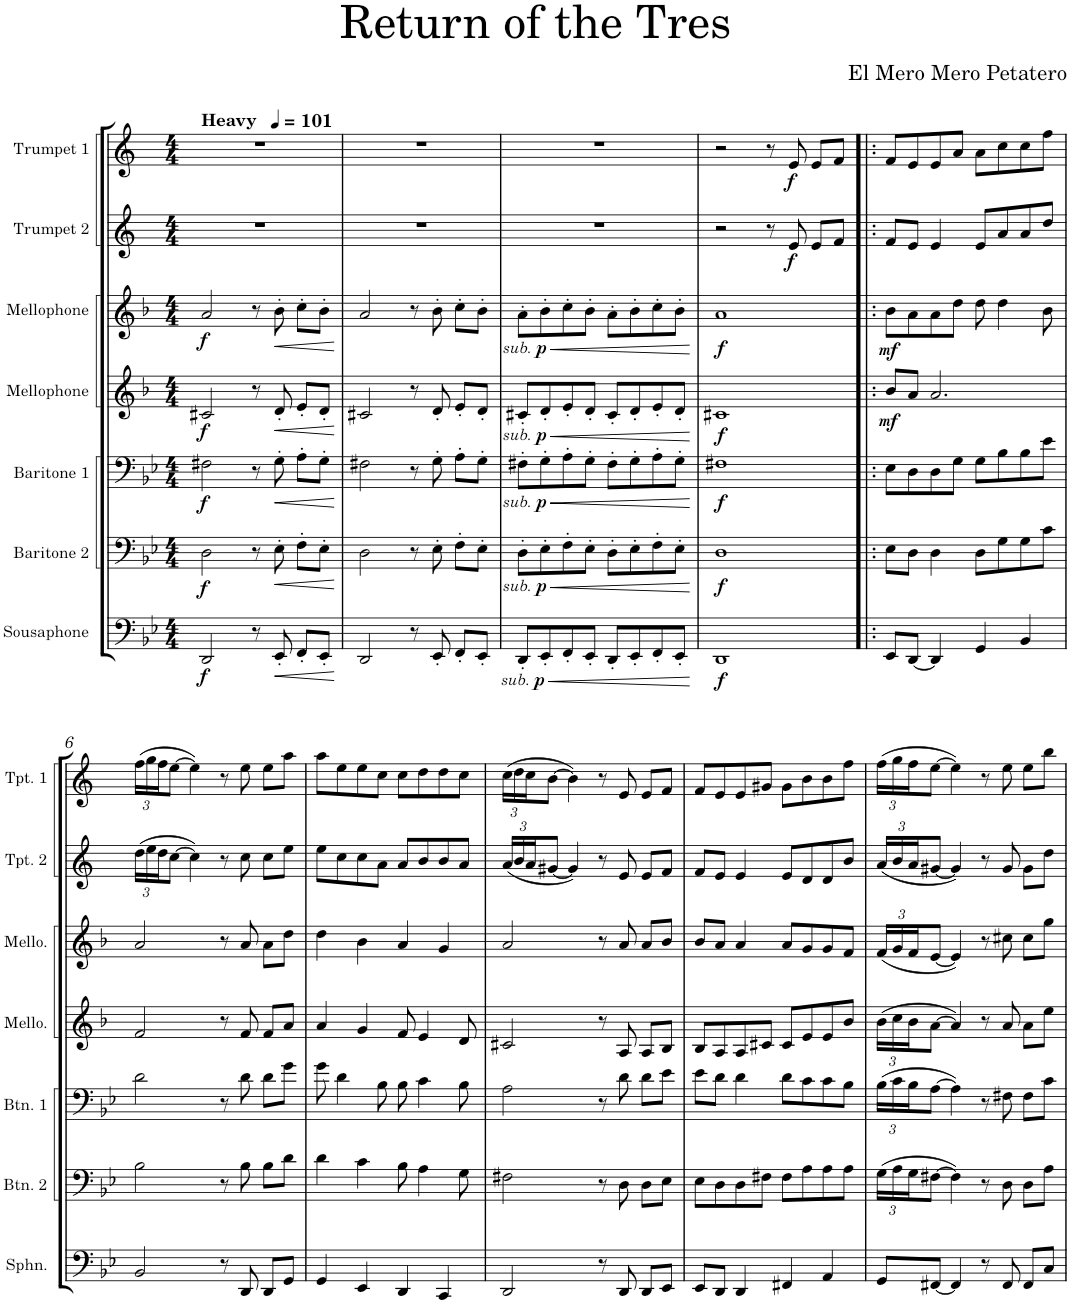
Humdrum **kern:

**kern	**dynam	**kern	**dynam	**kern	**dynam	**kern	**dynam	**kern	**dynam	**kern	**dynam	**kern	**dynam
*part7	*part7	*part6	*part6	*part5	*part5	*part4	*part4	*part3	*part3	*part2	*part2	*part1	*part1
*staff7	*staff7	*staff6	*staff6	*staff5	*staff5	*staff4	*staff4	*staff3	*staff3	*staff2	*staff2	*staff1	*staff1
*I"Sousaphone	*	*I"Baritone 2	*	*I"Baritone 1	*	*I"Mellophone	*	*I"Mellophone	*	*I"Trumpet 2	*	*I"Trumpet 1	*
*I'Sphn.	*	*I'Btn. 2	*	*I'Btn. 1	*	*I'Mello.	*	*I'Mello.	*	*I'Tpt. 2	*	*I'Tpt. 1	*
*clefF4	*	*clefF4	*	*clefF4	*	*clefG2	*	*clefG2	*	*clefG2	*	*clefG2	*
*	*	*Trd4c7	*	*Trd4c7	*	*Trd4c7	*	*Trd4c7	*	*Trd1c2	*	*Trd1c2	*
*k[b-e-]	*	*k[b-e-]	*	*k[b-e-]	*	*k[b-]	*	*k[b-]	*	*k[]	*	*k[]	*
*M4/4	*	*M4/4	*	*M4/4	*	*M4/4	*	*M4/4	*	*M4/4	*	*M4/4	*
*MM101	*	*MM101	*	*MM101	*	*MM101	*	*MM101	*	*MM101	*	*MM101	*
=1	=1	=1	=1	=1	=1	=1	=1	=1	=1	=1	=1	=1	=1
!	!	!	!	!	!	!	!	!	!	!	!	!LO:TX:a:B:t=Heavy	!
!	!LO:DY:b	!	!LO:DY:b	!	!LO:DY:b	!	!LO:DY:b	!	!LO:DY:b	!	!	!	!
2DD/	f	2D\	f	2F#X\	f	2c#X/	f	2a/	f	1r	.	1r	.
8r	.	8r	.	8r	.	8r	.	8r	.	.	.	.	.
!	!LO:HP:b	!	!LO:HP:b	!	!LO:HP:b	!	!LO:HP:b	!	!LO:HP:b	!	!	!	!
8EE-'/	<	8E-'\	<	8G'\	<	8d'/	<	8b-'\	<	.	.	.	.
8FF'/L	.	8F'\L	.	8A'\L	.	8e'/L	.	8cc'\L	.	.	.	.	.
8EE-'/J	.	8E-'\J	.	8G'\J	.	8d'/J	.	8b-'\J	.	.	.	.	.
.	[	.	[	.	[	.	[	.	[	.	.	.	.
=2	=2	=2	=2	=2	=2	=2	=2	=2	=2	=2	=2	=2	=2
2DD/	.	2D\	.	2F#X\	.	2c#X/	.	2a/	.	1r	.	1r	.
8r	.	8r	.	8r	.	8r	.	8r	.	.	.	.	.
8EE-'/	.	8E-'\	.	8G'\	.	8d'/	.	8b-'\	.	.	.	.	.
8FF'/L	.	8F'\L	.	8A'\L	.	8e'/L	.	8cc'\L	.	.	.	.	.
8EE-'/J	.	8E-'\J	.	8G'\J	.	8d'/J	.	8b-'\J	.	.	.	.	.
=3	=3	=3	=3	=3	=3	=3	=3	=3	=3	=3	=3	=3	=3
!	!LO:HP:b	!	!LO:HP:b	!	!LO:HP:b	!	!LO:HP:b	!	!LO:HP:b	!	!	!	!
!	!LO:DY:n=1:b	!	!	!	!	!	!	!	!	!	!	!	!
!	!LO:DY:n=2:b	!	!LO:DY:n=1:b	!	!	!	!	!	!	!	!	!	!
!	!	!	!LO:DY:n=2:b	!	!LO:DY:n=1:b	!	!	!	!	!	!	!	!
!	!	!	!	!	!LO:DY:n=2:b	!	!LO:DY:n=1:b	!	!	!	!	!	!
!	!	!	!	!	!	!	!LO:DY:n=2:b	!	!LO:DY:n=1:b	!	!	!	!
!	!	!	!	!	!	!	!	!	!LO:DY:n=2:b	!	!	!	!
8DD'/L	< other-dynamics p	8D'\L	< other-dynamics p	8F#X'\L	< other-dynamics p	8c#X'/L	< other-dynamics p	8a'\L	< other-dynamics p	1r	.	1r	.
8EE-'/	.	8E-'\	.	8G'\	.	8d'/	.	8b-'\	.	.	.	.	.
8FF'/	.	8F'\	.	8A'\	.	8e'/	.	8cc'\	.	.	.	.	.
8EE-'/J	.	8E-'\J	.	8G'\J	.	8d'/J	.	8b-'\J	.	.	.	.	.
8DD'/L	.	8D'\L	.	8F#'\L	.	8c#'/L	.	8a'\L	.	.	.	.	.
8EE-'/	.	8E-'\	.	8G'\	.	8d'/	.	8b-'\	.	.	.	.	.
8FF'/	.	8F'\	.	8A'\	.	8e'/	.	8cc'\	.	.	.	.	.
8EE-'/J	.	8E-'\J	.	8G'\J	.	8d'/J	.	8b-'\J	.	.	.	.	.
.	[	.	[	.	[	.	[	.	[	.	.	.	.
=4	=4	=4	=4	=4	=4	=4	=4	=4	=4	=4	=4	=4	=4
!	!LO:DY:b	!	!LO:DY:b	!	!LO:DY:b	!	!LO:DY:b	!	!LO:DY:b	!	!	!	!
1DD	f	1D	f	1F#X	f	1c#X	f	1a	f	2r	.	2r	.
.	.	.	.	.	.	.	.	.	.	8r	.	8r	.
!	!	!	!	!	!	!	!	!	!	!	!LO:DY:b	!	!LO:DY:b
.	.	.	.	.	.	.	.	.	.	8e/	f	8e/	f
.	.	.	.	.	.	.	.	.	.	8e/L	.	8e/L	.
.	.	.	.	.	.	.	.	.	.	8f/J	.	8f/J	.
=5!|:	=5!|:	=5!|:	=5!|:	=5!|:	=5!|:	=5!|:	=5!|:	=5!|:	=5!|:	=5!|:	=5!|:	=5!|:	=5!|:
!	!	!	!	!	!	!	!LO:DY:b	!	!LO:DY:b	!	!	!	!
8EE-/L	.	8E-\L	.	8E-\L	.	8b-/L	mf	8b-\L	mf	8f/L	.	8f/L	.
[8DD/J	.	8D\J	.	8D\	.	8a/J	.	8a\	.	8e/J	.	8e/	.
4DD/]	.	4D\	.	8D\	.	2.a/	.	8a\	.	4e/	.	8e/	.
.	.	.	.	8G\J	.	.	.	8dd\J	.	.	.	8a/J	.
4GG/	.	8D\L	.	8G\L	.	.	.	8dd\	.	8e/L	.	8a\L	.
.	.	8G\	.	8B-\	.	.	.	4dd\	.	8a/	.	8cc\	.
4BB-/	.	8G\	.	8B-\	.	.	.	.	.	8a/	.	8cc\	.
.	.	8c\J	.	8e-\J	.	.	.	8b-\	.	8dd/J	.	8ff\J	.
!!LO:LB:g=z
=6	=6	=6	=6	=6	=6	=6	=6	=6	=6	=6	=6	=6	=6
*	*	*	*	*	*	*	*	*	*	*Xbrackettup	*	*Xbrackettup	*
2BB-/	.	2B-\	.	2d\	.	2f/	.	2a/	.	(24dd\LL	.	(24ff\LL	.
.	.	.	.	.	.	.	.	.	.	24ee\	.	24gg\	.
.	.	.	.	.	.	.	.	.	.	24dd\J	.	24ff\J	.
.	.	.	.	.	.	.	.	.	.	[8cc\J	.	[8ee\J	.
.	.	.	.	.	.	.	.	.	.	4cc\])	.	4ee\])	.
8r	.	8r	.	8r	.	8r	.	8r	.	8r	.	8r	.
8DD/	.	8B-\	.	8d\	.	8f/	.	8a/	.	8cc\	.	8ee\	.
8DD/L	.	8B-\L	.	8d\L	.	8f/L	.	8a\L	.	8cc\L	.	8ee\L	.
8GG/J	.	8d\J	.	8g\J	.	8a/J	.	8dd\J	.	8ee\J	.	8aa\J	.
=7	=7	=7	=7	=7	=7	=7	=7	=7	=7	=7	=7	=7	=7
4GG/	.	4d\	.	8g\	.	4a/	.	4dd\	.	8ee\L	.	8aa\L	.
.	.	.	.	4d\	.	.	.	.	.	8cc\	.	8ee\	.
4EE-/	.	4c\	.	.	.	4g/	.	4b-\	.	8cc\	.	8ee\	.
.	.	.	.	8B-\	.	.	.	.	.	8a\J	.	8cc\J	.
4DD/	.	8B-\	.	8B-\	.	8f/	.	4a/	.	8a/L	.	8cc\L	.
.	.	4A\	.	4c\	.	4e/	.	.	.	8b/	.	8dd\	.
4CC/	.	.	.	.	.	.	.	4g/	.	8b/	.	8dd\	.
.	.	8G\	.	8B-\	.	8d/	.	.	.	8a/J	.	8cc\J	.
=8	=8	=8	=8	=8	=8	=8	=8	=8	=8	=8	=8	=8	=8
2DD/	.	2F#X\	.	2A\	.	2c#X/	.	2a/	.	(24a/LL	.	(24cc\LL	.
.	.	.	.	.	.	.	.	.	.	24b/	.	24dd\	.
.	.	.	.	.	.	.	.	.	.	24a/J	.	24cc\J	.
.	.	.	.	.	.	.	.	.	.	[8g#X/J	.	[8b\J	.
.	.	.	.	.	.	.	.	.	.	4g#/])	.	4b\])	.
8r	.	8r	.	8r	.	8r	.	8r	.	8r	.	8r	.
8DD/	.	8D\	.	8d\	.	8A/	.	8a/	.	8e/	.	8e/	.
8DD/L	.	8D\L	.	8d\L	.	8A/L	.	8a/L	.	8e/L	.	8e/L	.
8EE-/J	.	8E-\J	.	8e-\J	.	8B-/J	.	8b-/J	.	8f/J	.	8f/J	.
=9	=9	=9	=9	=9	=9	=9	=9	=9	=9	=9	=9	=9	=9
8EE-/L	.	8E-\L	.	8e-\L	.	8B-/L	.	8b-/L	.	8f/L	.	8f/L	.
8DD/J	.	8D\	.	8d\J	.	8A/	.	8a/J	.	8e/J	.	8e/	.
4DD/	.	8D\	.	4d\	.	8A/	.	4a/	.	4e/	.	8e/	.
.	.	8F#X\J	.	.	.	8c#X/J	.	.	.	.	.	8g#X/J	.
4FF#X/	.	8F#\L	.	8d\L	.	8c#/L	.	8a/L	.	8e/L	.	8g#\L	.
.	.	8A\	.	8c\	.	8e/	.	8g/	.	8d/	.	8b\	.
4AA/	.	8A\	.	8c\	.	8e/	.	8g/	.	8d/	.	8b\	.
.	.	8A\J	.	8B-\J	.	8b-/J	.	8f/J	.	8b/J	.	8ff\J	.
=10	=10	=10	=10	=10	=10	=10	=10	=10	=10	=10	=10	=10	=10
*	*	*Xbrackettup	*	*Xbrackettup	*	*Xbrackettup	*	*Xbrackettup	*	*	*	*	*
8GG/L	.	(24G\LL	.	(24B-\LL	.	(24b-\LL	.	(24f/LL	.	(24a/LL	.	(24ff\LL	.
.	.	24A\	.	24c\	.	24cc\	.	24g/	.	24b/	.	24gg\	.
.	.	24G\J	.	24B-\J	.	24b-\J	.	24f/J	.	24a/J	.	24ff\J	.
[8FF#X/J	.	[8F#X\J	.	[8A\J	.	[8a\J	.	[8e/J	.	[8g#X/J	.	[8ee\J	.
4FF#/]	.	4F#\])	.	4A\])	.	4a/])	.	4e/])	.	4g#/])	.	4ee\])	.
8r	.	8r	.	8r	.	8r	.	8r	.	8r	.	8r	.
8FF#/	.	8D\	.	8F#X\	.	8a/	.	8cc#X\	.	8g#/	.	8ee\	.
8FF#/L	.	8D\L	.	8F#\L	.	8a\L	.	8cc#\L	.	8g#\L	.	8ee\L	.
8C/J	.	8A\J	.	8c\J	.	8ee\J	.	8gg\J	.	8dd\J	.	8bb\J	.
=	=	=	=	=	=	=	=	=	=	=	=	=	=
*-	*-	*-	*-	*-	*-	*-	*-	*-	*-	*-	*-	*-	*-
